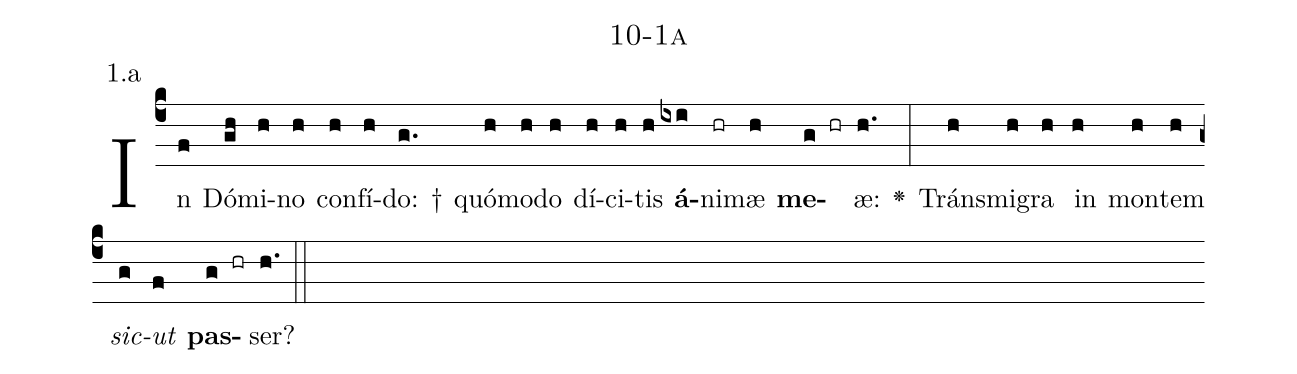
name: 10-1a;
annotation: 1.a;
%%
(c4)In(f) Dó(gh)mi(h)no(h) con(h)fí(h)do: †(g.) quó(h)mo(h)do(h) dí(h)ci(h)tis(h) <b>á</b>(ixi)ni(hr)mæ(h) <b>me</b>(g hr)æ:(h.) <v>\greheightstar</v>(:) Tráns(h)mi(h)gra(h) in(h) mon(h)tem(h) <i>sic</i>(g)<i>ut</i>(f) <b>pas</b>(g hr)ser?(h.) (::)


%E(h) u(h) o(g) u(f) a(g) e.(h.) (::)
